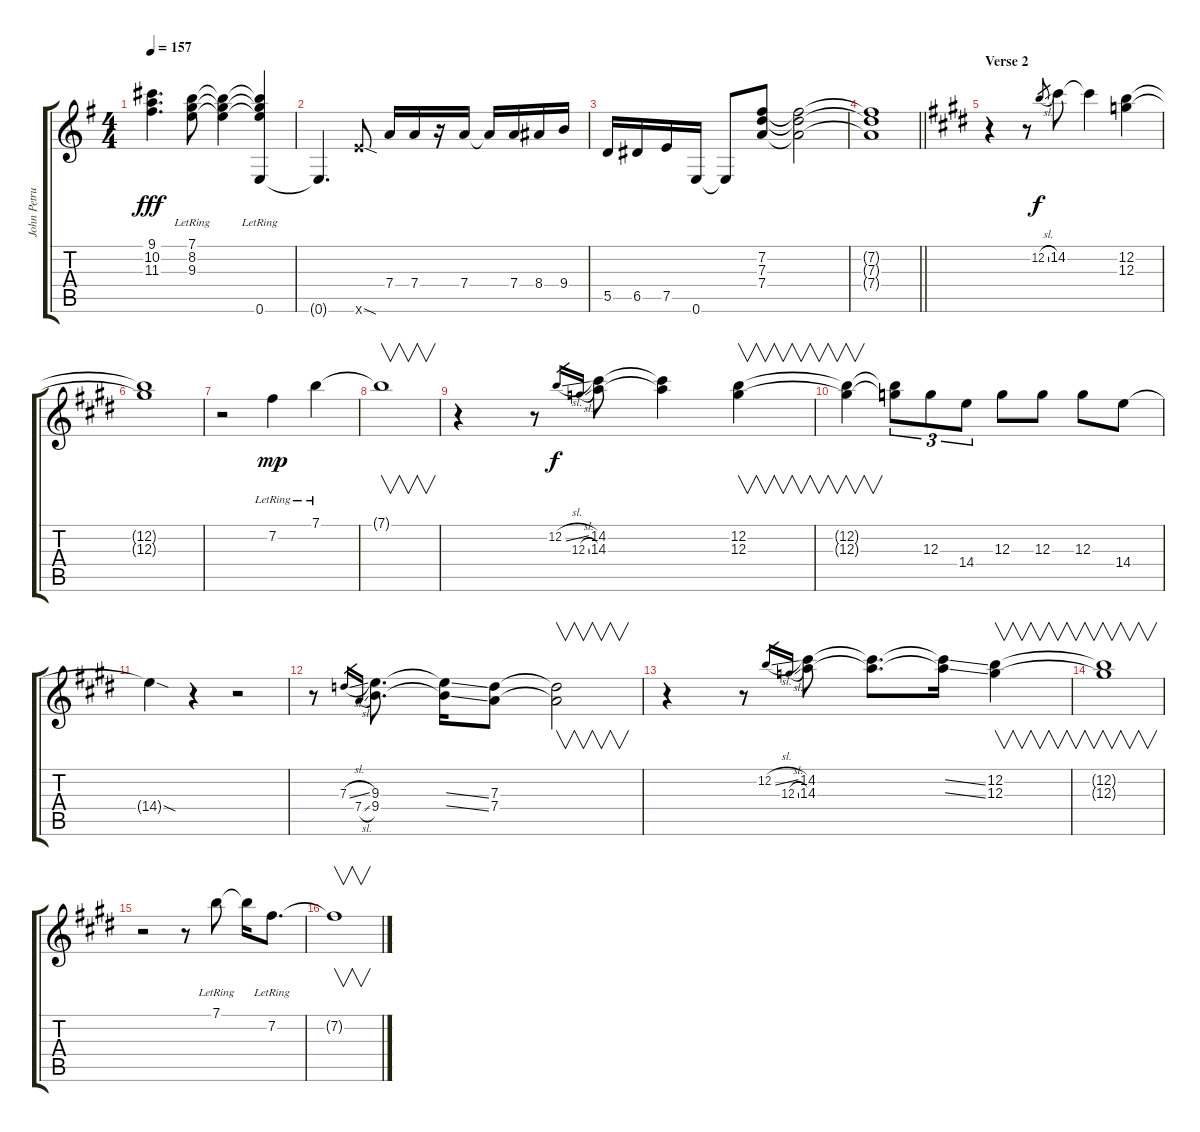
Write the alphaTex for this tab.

\track ("John Petrucci" "John Petru") {instrument overdrivenguitar}
\staff {score tabs}
\tuning (E4 B3 G3 D3 A2 E2) {hide}
\ts (4 4)
\tempo 157
\clef g2
\ks g
(9.1 10.2 11.3).4{d dy fff} (7.1 8.2{lr} 9.3{lr}).8 (7.1{t} 8.2{t} 9.3{t}).4 (7.1{t} 8.2{t} 9.3{t} 0.6{lr}).4 |
0.6{t}.4{d} 12.6{sod x}.8 7.4.16 7.4.16 r.16 7.4.16 7.4{t}.16 7.4.16 8.4.16 9.4.16 |
5.5.16 6.5.16 7.5.16 0.6.16 0.6{t}.8 (7.2 7.3 7.4).8 (7.2{t} 7.3{t} 7.4{t}).2 |
\barLineRight lightlight
(7.2{t} 7.3{t} 7.4{t}).1 |
\section ("" "Verse 2")
\ks e
r.4{instrument electricguitarclean} r.8 12.2{sl}.8{gr dy f} 14.2.8 14.2{t}.4 (12.2 12.3).4 |
\ks c#minor
(12.2{t} 12.3{t}).1 |
r.2 7.2{lr}.4{dy mp} 7.1{lr}.4 |
7.1{t}.1{v} |
\ks e
r.4 r.8 12.2{sl}.16{gr dy f} 12.3{sl}.16{gr} (14.2 14.3).8 (14.2{t} 14.3{t}).4 (12.2 12.3).4{v} |
\ks c#minor
(12.2{t} 12.3{t}).4{v} (12.2{t} 12.3{t}).8{tu (3 2)} 12.3.8{tu (3 2)} 14.4.8{tu (3 2)} 12.3.8 12.3.8 12.3.8 14.4.8 |
14.4{sod t}.4 r.4 r.2 |
r.8 7.3{sl}.16{gr} 7.4{sl}.16{gr} (9.3 9.4).8{d} (9.3{ss t} 9.4{ss t}).16 (7.3 7.4).8 (7.3{t} 7.4{t}).2{v} |
\ks e
r.4 r.8 12.2{sl}.16{gr} 12.3{sl}.16{gr} (14.2 14.3).8 (14.2{t} 14.3{t}).8{d} (14.2{ss t} 14.3{ss t}).16 (12.2 12.3).4{v} |
\ks c#minor
(12.2{t} 12.3{t}).1{v} |
r.2 r.8 7.1{lr}.8 7.1{t}.16 7.2{lr}.8{d} |
7.2{t}.1{v}
